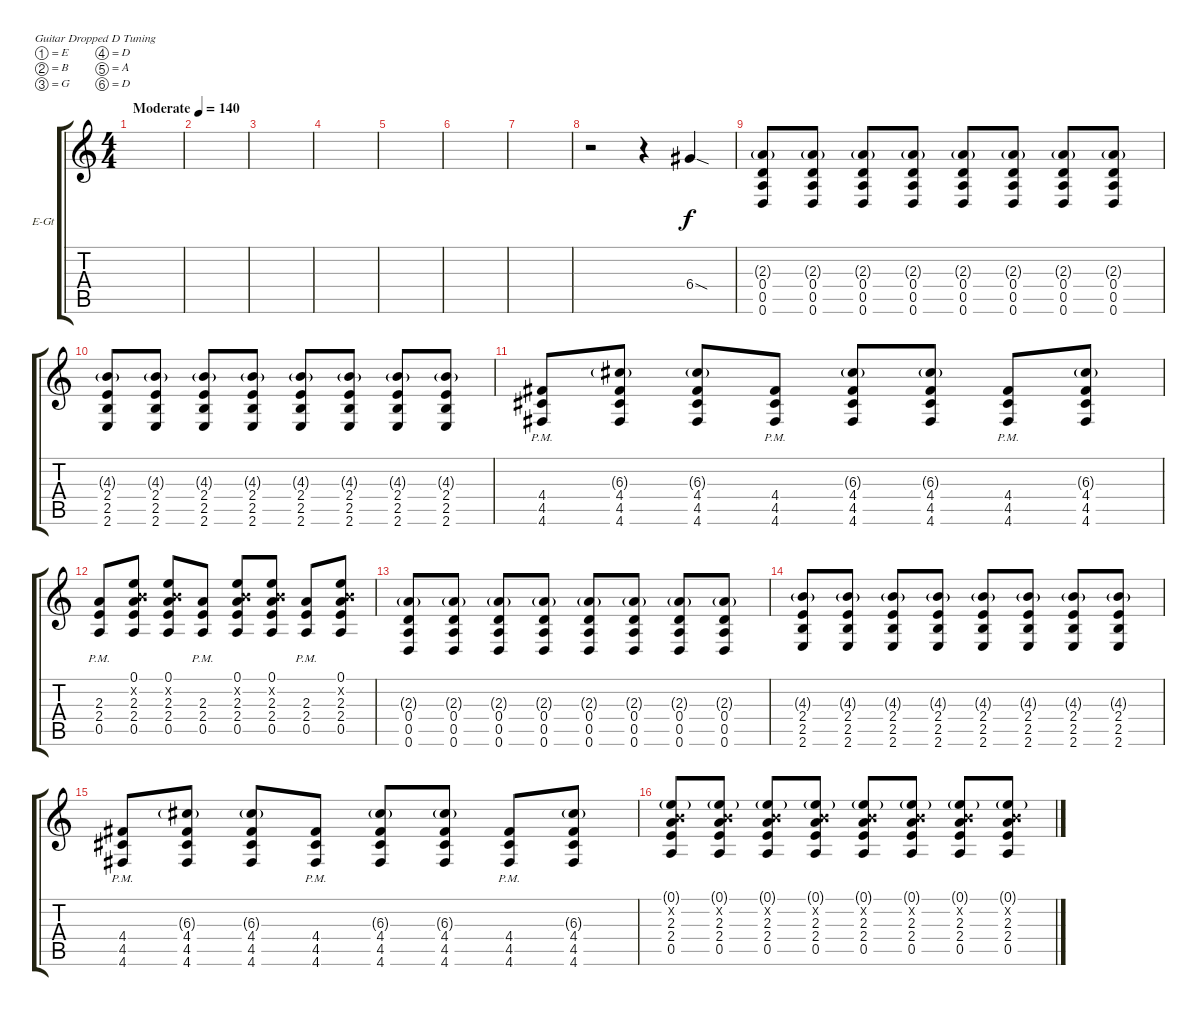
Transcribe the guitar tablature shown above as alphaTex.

\bracketExtendMode groupsimilarinstruments
\firstSystemTrackNameOrientation horizontal
\otherSystemsTrackNameOrientation horizontal
\track ("Jordan Terrel - Guitar" "E-Gt") {instrument distortionguitar}
\staff {score tabs}
\tuning (E4 B3 G3 D3 A2 D2)
\ts (4 4)
\tempo (140 "Moderate")
\clef g2
\scale
0.485477
\ks c
|
\scale
0.257261 |
\scale
0.257261 |
\scale
0.333333 |
\scale
0.333333 |
\scale
0.333333 |
\scale
0.333333 |
\scale
0.333333 r.2 r.4 6.4{sod}.4 |
\scale
0.333333 (0.6 0.5 0.4 2.3{g}).8 (0.6 0.5 0.4 2.3{g}).8 (0.6 0.5 0.4 2.3{g}).8 (0.6 0.5 0.4 2.3{g}).8 (0.6 0.5 0.4 2.3{g}).8 (0.6 0.5 0.4 2.3{g}).8 (0.6 0.5 0.4 2.3{g}).8 (0.6 0.5 0.4 2.3{g}).8 |
\scale
0.333333 (2.6 2.5 2.4 4.3{g}).8 (2.6 2.5 2.4 4.3{g}).8 (2.6 2.5 2.4 4.3{g}).8 (2.6 2.5 2.4 4.3{g}).8 (2.6 2.5 2.4 4.3{g}).8 (2.6 2.5 2.4 4.3{g}).8 (2.6 2.5 2.4 4.3{g}).8 (2.6 2.5 2.4 4.3{g}).8 |
\scale
0.333333 (4.6{pm} 4.5{pm} 4.4{pm}).8 (4.4 4.5 4.6 6.3{g}).8 (4.4 4.5 4.6 6.3{g}).8 (4.6{pm} 4.5{pm} 4.4{pm}).8 (4.4 4.5 4.6 6.3{g}).8 (4.4 4.5 4.6 6.3{g}).8 (4.6{pm} 4.5{pm} 4.4{pm}).8 (4.4 4.5 4.6 6.3{g}).8 |
\scale
0.333333 (0.5{pm} 2.4{pm} 2.3{pm}).8 (0.5 2.4 2.3 0.2{x} 0.1).8 (0.5 2.4 2.3 0.2{x} 0.1).8 (0.5{pm} 2.4{pm} 2.3{pm}).8 (0.5 2.4 2.3 0.2{x} 0.1).8 (0.5 2.4 2.3 0.2{x} 0.1).8 (0.5{pm} 2.4{pm} 2.3{pm}).8 (0.5 2.4 2.3 0.2{x} 0.1).8 |
\scale
0.333333 (0.6 0.5 0.4 2.3{g}).8 (0.6 0.5 0.4 2.3{g}).8 (0.6 0.5 0.4 2.3{g}).8 (0.6 0.5 0.4 2.3{g}).8 (0.6 0.5 0.4 2.3{g}).8 (0.6 0.5 0.4 2.3{g}).8 (0.6 0.5 0.4 2.3{g}).8 (0.6 0.5 0.4 2.3{g}).8 |
\scale
0.333333 (2.6 2.5 2.4 4.3{g}).8 (2.6 2.5 2.4 4.3{g}).8 (2.6 2.5 2.4 4.3{g}).8 (2.6 2.5 2.4 4.3{g}).8 (2.6 2.5 2.4 4.3{g}).8 (2.6 2.5 2.4 4.3{g}).8 (2.6 2.5 2.4 4.3{g}).8 (2.6 2.5 2.4 4.3{g}).8 |
\scale
0.333333 (4.6{pm} 4.5{pm} 4.4{pm}).8 (4.4 4.5 4.6 6.3{g}).8 (4.4 4.5 4.6 6.3{g}).8 (4.6{pm} 4.5{pm} 4.4{pm}).8 (4.4 4.5 4.6 6.3{g}).8 (4.4 4.5 4.6 6.3{g}).8 (4.6{pm} 4.5{pm} 4.4{pm}).8 (4.4 4.5 4.6 6.3{g}).8 |
\scale
0.333333 (0.5 2.4 2.3 0.2{x} 0.1{g}).8 (0.5 2.4 2.3 0.2{x} 0.1{g}).8 (0.5 2.4 2.3 0.2{x} 0.1{g}).8 (0.5 2.4 2.3 0.2{x} 0.1{g}).8 (0.5 2.4 2.3 0.2{x} 0.1{g}).8 (0.5 2.4 2.3 0.2{x} 0.1{g}).8 (0.5 2.4 2.3 0.2{x} 0.1{g}).8 (0.5 2.4 2.3 0.2{x} 0.1{g}).8
